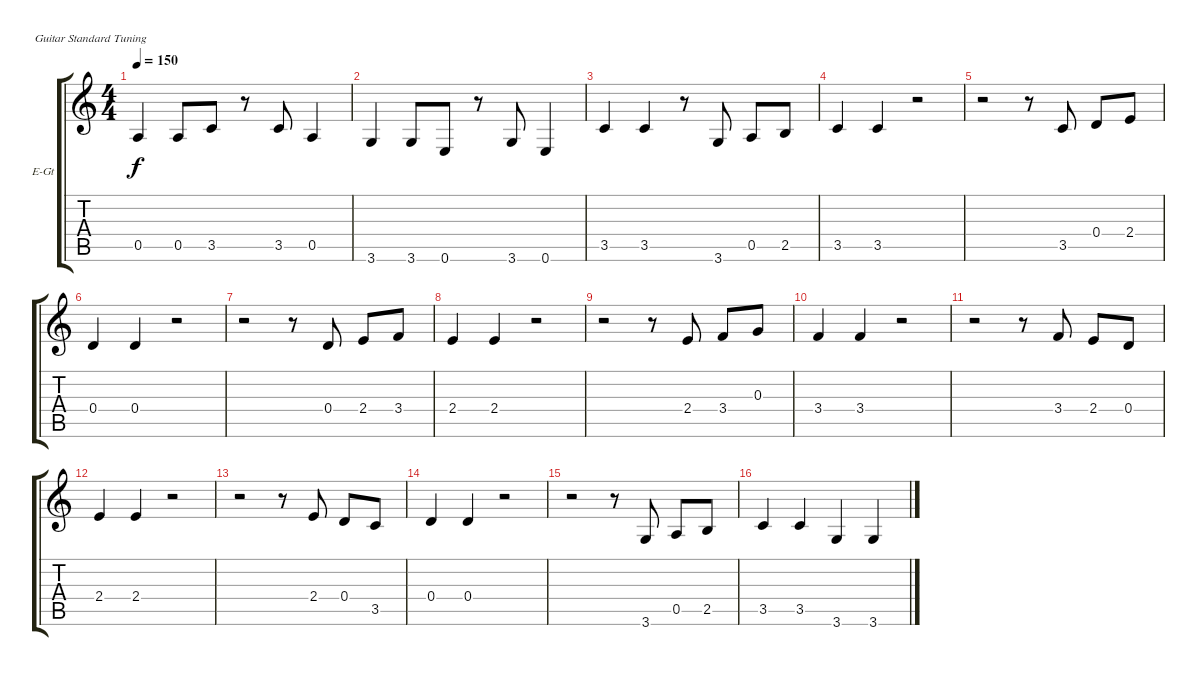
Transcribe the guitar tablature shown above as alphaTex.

\bracketExtendMode groupsimilarinstruments
\firstSystemTrackNameOrientation horizontal
\otherSystemsTrackNameOrientation horizontal
\track ("Lead Guitar" "E-Gt") {instrument electricguitarmuted}
\staff {score tabs}
\tuning (E4 B3 G3 D3 A2 E2)
\ts (4 4)
\tempo 150
\clef g2
\ks c
0.5.4{dy f} 0.5.8 3.5.8 r.8 3.5.8 0.5.4 |
3.6.4 3.6.8 0.6.8 r.8 3.6.8 0.6.4 |
3.5.4 3.5.4 r.8 3.6.8 0.5.8 2.5.8 |
3.5.4 3.5.4 r.2 |
r.2 r.8 3.5.8 0.4.8 2.4.8 |
0.4.4 0.4.4 r.2 |
r.2 r.8 0.4.8 2.4.8 3.4.8 |
2.4.4 2.4.4 r.2 |
r.2 r.8 2.4.8 3.4.8 0.3.8 |
3.4.4 3.4.4 r.2 |
r.2 r.8 3.4.8 2.4.8 0.4.8 |
2.4.4 2.4.4 r.2 |
r.2 r.8 2.4.8 0.4.8 3.5.8 |
0.4.4 0.4.4 r.2 |
r.2 r.8 3.6.8 0.5.8 2.5.8 |
3.5.4 3.5.4 3.6.4 3.6.4
